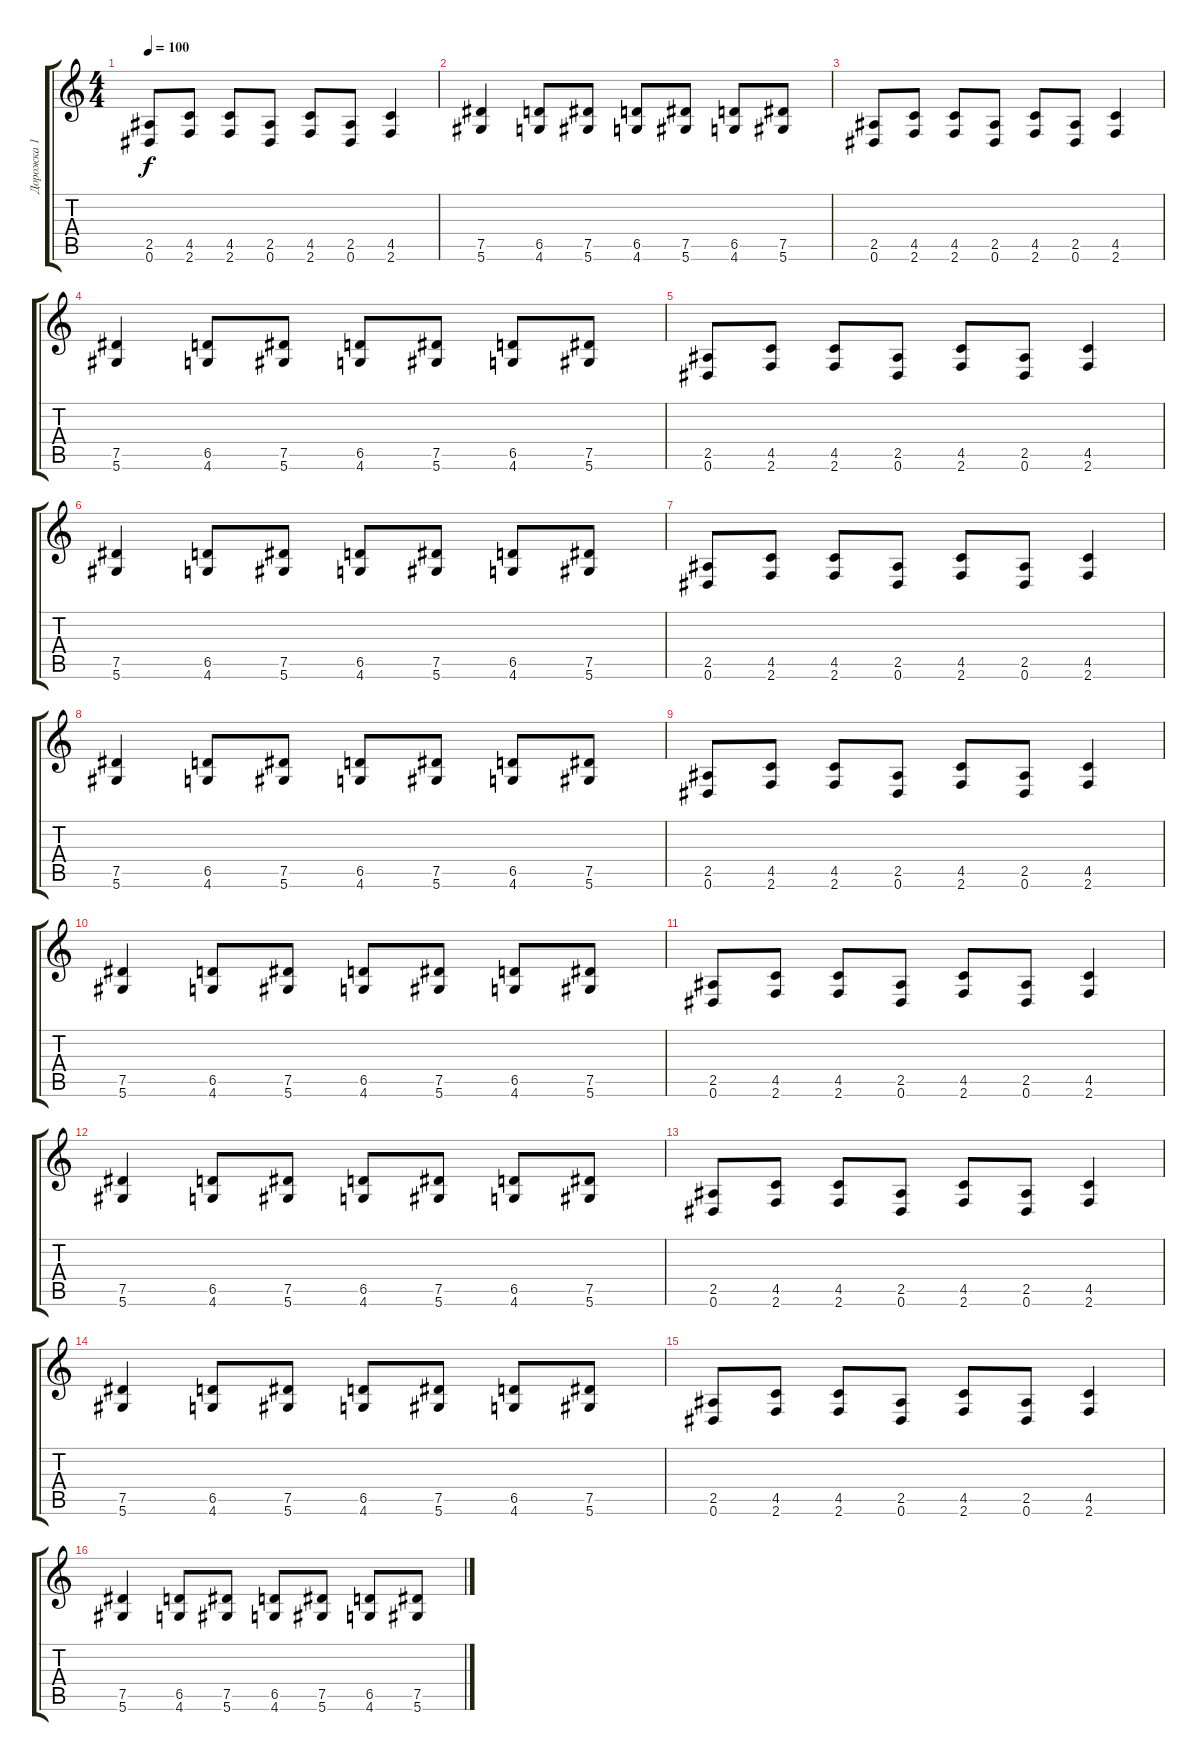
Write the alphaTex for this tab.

\track ("Дорожка 1" "Дорожка 1") {instrument electricbasspick}
\staff {score tabs}
\tuning (Eb4 Bb3 Gb3 Db3 Ab2 Eb2) {hide}
\ts (4 4)
\tempo 100
\clef g2
\ks c
(2.5 0.6).8{dy f} (4.5 2.6).8 (4.5 2.6).8 (2.5 0.6).8 (4.5 2.6).8 (2.5 0.6).8 (4.5 2.6).4 |
(7.5 5.6).4 (6.5 4.6).8 (7.5 5.6).8 (6.5 4.6).8 (7.5 5.6).8 (6.5 4.6).8 (7.5 5.6).8 |
(2.5 0.6).8 (4.5 2.6).8 (4.5 2.6).8 (2.5 0.6).8 (4.5 2.6).8 (2.5 0.6).8 (4.5 2.6).4 |
(7.5 5.6).4 (6.5 4.6).8 (7.5 5.6).8 (6.5 4.6).8 (7.5 5.6).8 (6.5 4.6).8 (7.5 5.6).8 |
(2.5 0.6).8 (4.5 2.6).8 (4.5 2.6).8 (2.5 0.6).8 (4.5 2.6).8 (2.5 0.6).8 (4.5 2.6).4 |
(7.5 5.6).4 (6.5 4.6).8 (7.5 5.6).8 (6.5 4.6).8 (7.5 5.6).8 (6.5 4.6).8 (7.5 5.6).8 |
(2.5 0.6).8 (4.5 2.6).8 (4.5 2.6).8 (2.5 0.6).8 (4.5 2.6).8 (2.5 0.6).8 (4.5 2.6).4 |
(7.5 5.6).4 (6.5 4.6).8 (7.5 5.6).8 (6.5 4.6).8 (7.5 5.6).8 (6.5 4.6).8 (7.5 5.6).8 |
(2.5 0.6).8 (4.5 2.6).8 (4.5 2.6).8 (2.5 0.6).8 (4.5 2.6).8 (2.5 0.6).8 (4.5 2.6).4 |
(7.5 5.6).4 (6.5 4.6).8 (7.5 5.6).8 (6.5 4.6).8 (7.5 5.6).8 (6.5 4.6).8 (7.5 5.6).8 |
(2.5 0.6).8 (4.5 2.6).8 (4.5 2.6).8 (2.5 0.6).8 (4.5 2.6).8 (2.5 0.6).8 (4.5 2.6).4 |
(7.5 5.6).4 (6.5 4.6).8 (7.5 5.6).8 (6.5 4.6).8 (7.5 5.6).8 (6.5 4.6).8 (7.5 5.6).8 |
(2.5 0.6).8 (4.5 2.6).8 (4.5 2.6).8 (2.5 0.6).8 (4.5 2.6).8 (2.5 0.6).8 (4.5 2.6).4 |
(7.5 5.6).4 (6.5 4.6).8 (7.5 5.6).8 (6.5 4.6).8 (7.5 5.6).8 (6.5 4.6).8 (7.5 5.6).8 |
(2.5 0.6).8 (4.5 2.6).8 (4.5 2.6).8 (2.5 0.6).8 (4.5 2.6).8 (2.5 0.6).8 (4.5 2.6).4 |
(7.5 5.6).4 (6.5 4.6).8 (7.5 5.6).8 (6.5 4.6).8 (7.5 5.6).8 (6.5 4.6).8 (7.5 5.6).8
